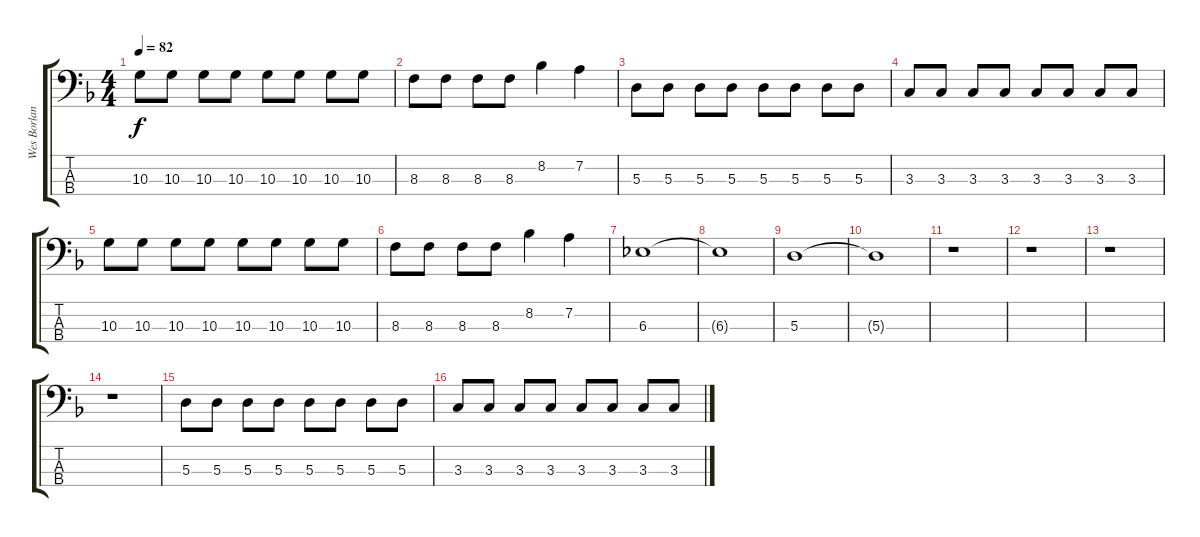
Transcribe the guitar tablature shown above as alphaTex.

\track ("Wes Borland" "Wes Borlan") {instrument electricbassfinger}
\staff {score tabs}
\tuning (G2 D2 A1 E1) {hide}
\ts (4 4)
\tempo 82
\clef f4
\ks f
10.3.8{dy f} 10.3.8 10.3.8 10.3.8 10.3.8 10.3.8 10.3.8 10.3.8 |
8.3.8 8.3.8 8.3.8 8.3.8 8.2.4 7.2.4 |
5.3.8 5.3.8 5.3.8 5.3.8 5.3.8 5.3.8 5.3.8 5.3.8 |
3.3.8 3.3.8 3.3.8 3.3.8 3.3.8 3.3.8 3.3.8 3.3.8 |
10.3.8 10.3.8 10.3.8 10.3.8 10.3.8 10.3.8 10.3.8 10.3.8 |
8.3.8 8.3.8 8.3.8 8.3.8 8.2.4 7.2.4 |
6.3.1 |
6.3{t}.1 |
5.3.1 |
5.3{t}.1 |
r.1 |
r.1 |
r.1 |
r.1 |
5.3.8 5.3.8 5.3.8 5.3.8 5.3.8 5.3.8 5.3.8 5.3.8 |
3.3.8 3.3.8 3.3.8 3.3.8 3.3.8 3.3.8 3.3.8 3.3.8
